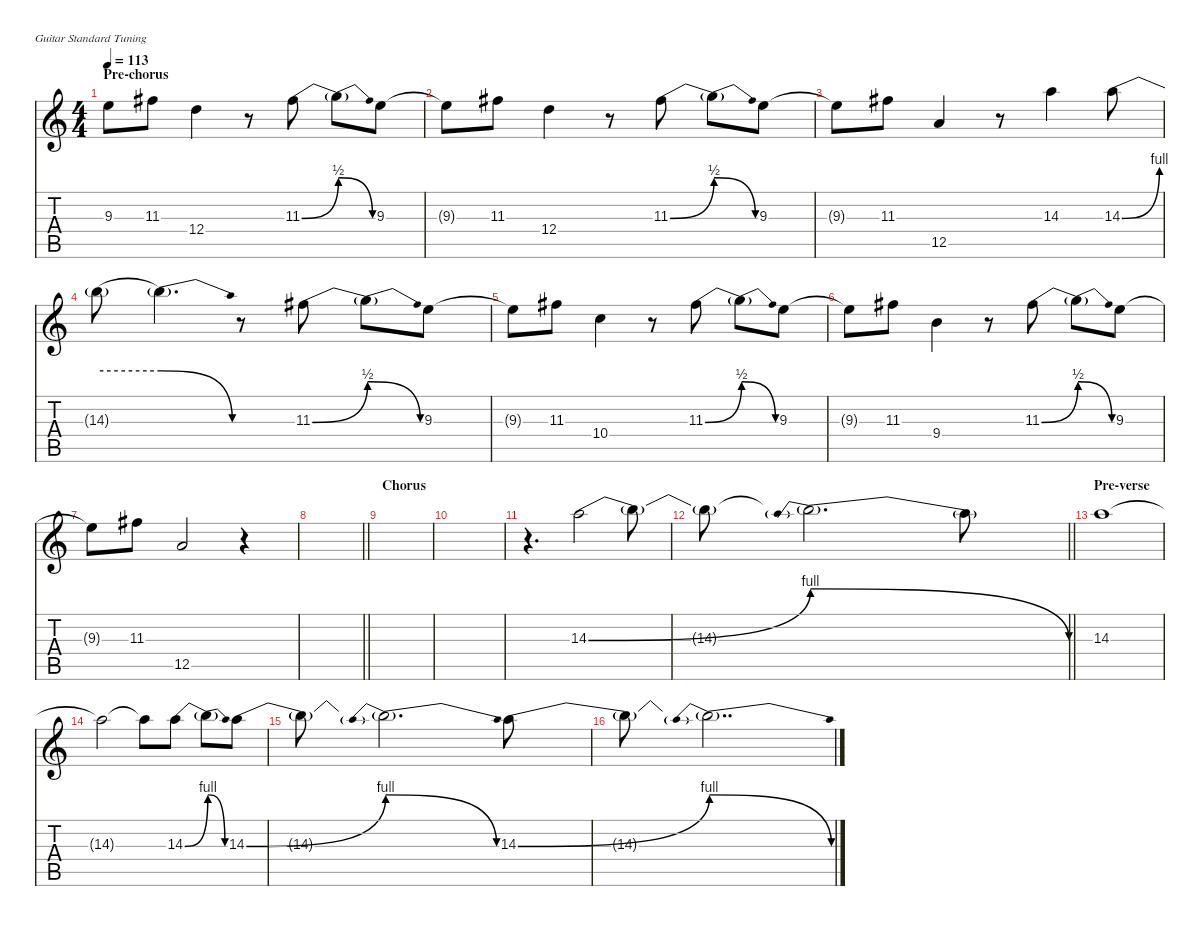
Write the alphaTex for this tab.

\defaultSystemsLayout 4
\hideDynamics
\bracketExtendMode nobrackets
\singleTrackTrackNamePolicy hidden
\multiTrackTrackNamePolicy hidden
\firstSystemTrackNameMode fullname
\firstSystemTrackNameOrientation horizontal
\otherSystemsTrackNameOrientation horizontal
\track ("Guitar (rythm clean)" "el.guit.") {instrument overdrivenguitar}
\staff {score tabs}
\tuning (E4 B3 G3 D3 A2 E2)
\ts (4 4)
\section ("" "Pre-chorus")
\tempo 113
\clef g2
\ks c
9.3{t}.8{dy mf beam Down} 11.3{acc #}.8{beam Down} 12.4.4{beam Down} r.8{beam Down} 11.3{be (bend 0 0 16.2 2) acc #}.8{beam Down} 11.3{be (release 0 2 5.3999999999999995 0) t}.8{beam Down} 9.3.8{beam Down} |
9.3{t}.8{beam Down} 11.3{acc #}.8{beam Down} 12.4.4{beam Down} r.8{beam Down} 11.3{be (bend 0 0 16.2 2) acc #}.8{beam Down} 11.3{be (release 0 2 5.3999999999999995 0) t}.8{beam Down} 9.3.8{beam Down} |
9.3{t}.8{beam Down} 11.3{acc #}.8{beam Down} 12.5.4{beam Up} r.8{beam Up} 14.3.4{beam Down} 14.3{be (bend 0 0 15 4)}.8{beam Down} |
14.3{be (hold 0 4 60 4) t}.8{beam Down} 14.3{be (release 0 4 2.4 0) t}.4{d beam Down} r.8{beam Down} 11.3{be (bend 0 0 16.2 2) acc #}.8{beam Down} 11.3{be (release 0 2 5.3999999999999995 0) t}.8{beam Down} 9.3.8{beam Down} |
9.3{t}.8{beam Down} 11.3{acc #}.8{beam Down} 10.4.4{beam Down} r.8{beam Down} 11.3{be (bend 0 0 16.2 2) acc #}.8{beam Down} 11.3{be (release 0 2 5.3999999999999995 0) t}.8{beam Down} 9.3.8{beam Down} |
9.3{t}.8{beam Down} 11.3{acc #}.8{beam Down} 9.4.4{beam Down} r.8{beam Down} 11.3{be (bend 0 0 16.2 2) acc #}.8{beam Down} 11.3{be (release 0 2 5.3999999999999995 0) t}.8{beam Down} 9.3.8{beam Down} |
9.3{t}.8{beam Down} 11.3{acc #}.8{beam Down} 12.5.2{beam Up} r.4{beam Up} |
\barLineRight lightlight
|
\section ("" "Chorus")
|
|
r.4{d beam Down} 14.3{be (bend 0 0 6.6 4)}.2{beam Down} 14.3{t}.8{beam Down} |
\barLineRight lightlight
14.3{t}.8{beam Down} 14.3{be (prebendrelease 0 4 1.7999999999999998 0) t}.2{d beam Down} 14.3{t}.8{beam Down} |
\section ("" "Pre-verse")
14.3.1{beam Down} |
14.3{t}.2{beam Down} 14.3{t}.8{beam Down} 14.3{be (bend 0 0 15 4)}.8{beam Down} 14.3{be (release 0 4 3.5999999999999996 0) t}.8{beam Down} 14.3{be (bend 0 0 15 4)}.8{beam Down} |
14.3{t}.8{beam Down} 14.3{be (prebendrelease 0 4 1.7999999999999998 0) t}.2{d beam Down} 14.3{be (bend 0 0 15 4)}.8{beam Down} |
14.3{t}.8{beam Down} 14.3{be (prebendrelease 0 4 1.2 0) t}.2{dd beam Down}
